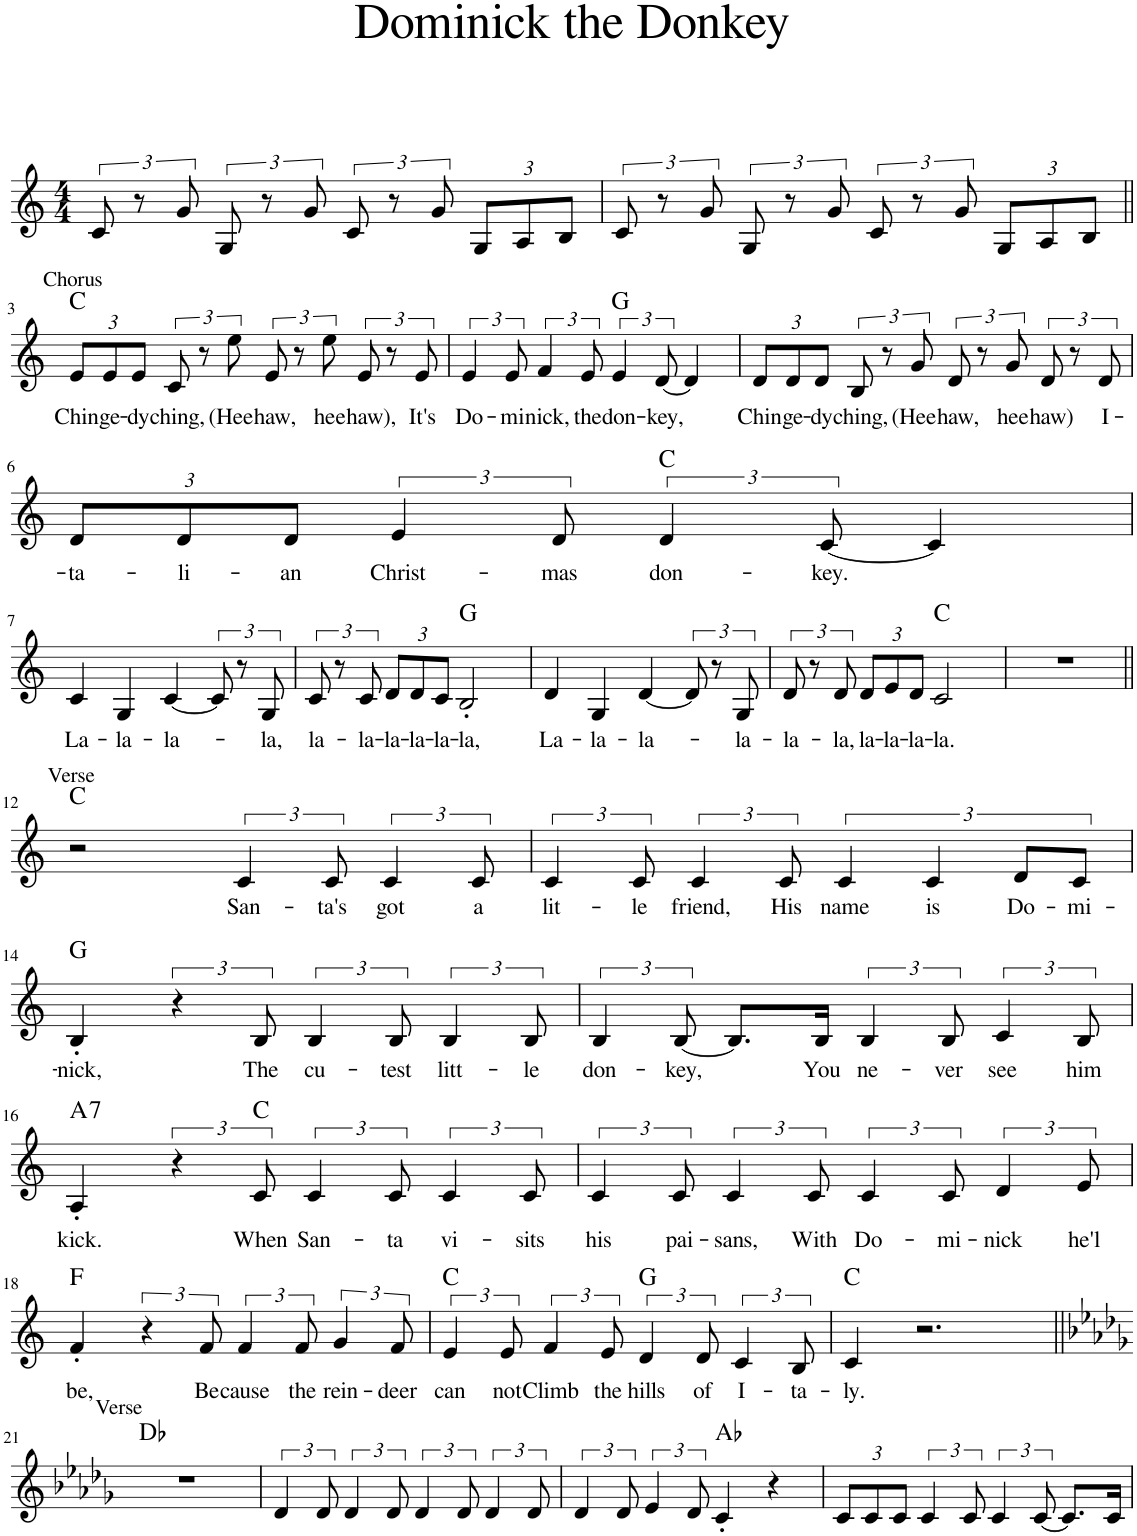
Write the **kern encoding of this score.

**kern	**text	**harte
*part1	*part1	*part1
*staff1	*staff1	*
*I"Tenor Saxophone, Melody	*	*
*I'T. Sax.	*	*
*clefG2	*	*
*Trd8c14	*	*
*k[]	*	*
*M4/4	*	*
=1	=1	=1
12c/	.	.
12r	.	.
12g/	.	.
12G/	.	.
12r	.	.
12g/	.	.
12c/	.	.
12r	.	.
12g/	.	.
*Xbrackettup	*	*
12G/L	.	.
12A/	.	.
12B/J	.	.
=2	=2	=2
*brackettup	*	*
12c/	.	.
12r	.	.
12g/	.	.
12G/	.	.
12r	.	.
12g/	.	.
12c/	.	.
12r	.	.
12g/	.	.
*Xbrackettup	*	*
12G/L	.	.
12A/	.	.
12B/J	.	.
!!LO:LB:g=z
=3||	=3||	=3||
!LO:TX:a:t=Chorus	!	!
!	!LO:LY:b	!
12e/L	Chin-	C:maj
!	!LO:LY:b	!
12e/	-ge-	.
!	!LO:LY:b	!
12e/J	-dy	.
*brackettup	*	*
!	!LO:LY:b	!
12c/	ching,	.
12r	.	.
!	!LO:LY:b	!
12ee\	(Hee-	.
!	!LO:LY:b	!
12e/	-haw,	.
12r	.	.
!	!LO:LY:b	!
12ee\	hee-	.
!	!LO:LY:b	!
12e/	-haw),	.
12r	.	.
!	!LO:LY:b	!
12e/	It's	.
=4	=4	=4
!	!LO:LY:b	!
6e/	Do-	.
!	!LO:LY:b	!
12e/	-mi-	.
!	!LO:LY:b	!
6f/	-nick,	.
!	!LO:LY:b	!
12e/	the	.
!	!LO:LY:b	!
6e/	don-	G:maj
!	!LO:LY:b	!
[12d/	-key,	.
4d/]	.	.
=5	=5	=5
*Xbrackettup	*	*
!	!LO:LY:b	!
12d/L	Chin-	.
!	!LO:LY:b	!
12d/	-ge-	.
!	!LO:LY:b	!
12d/J	-dy	.
*brackettup	*	*
!	!LO:LY:b	!
12B/	ching,	.
12r	.	.
!	!LO:LY:b	!
12g/	(Hee-	.
!	!LO:LY:b	!
12d/	-haw,	.
12r	.	.
!	!LO:LY:b	!
12g/	hee-	.
!	!LO:LY:b	!
12d/	-haw)	.
12r	.	.
!	!LO:LY:b	!
12d/	I-	.
!!LO:LB:g=z
=6	=6	=6
*Xbrackettup	*	*
!	!LO:LY:b	!
12d/L	-ta-	.
!	!LO:LY:b	!
12d/	-li-	.
!	!LO:LY:b	!
12d/J	-an	.
*brackettup	*	*
!	!LO:LY:b	!
6e/	Christ-	.
!	!LO:LY:b	!
12d/	-mas	.
!	!LO:LY:b	!
6d/	don-	C:maj
!	!LO:LY:b	!
[12c/	-key.	.
4c/]	.	.
!!LO:LB:g=z
=7	=7	=7
!	!LO:LY:b	!
4c/	La-	.
!	!LO:LY:b	!
4G/	la-	.
!	!LO:LY:b	!
[4c/	-la-	.
12c/]	.	.
12r	.	.
!	!LO:LY:b	!
12G/	-la,	.
=8	=8	=8
!	!LO:LY:b	!
12c/	la-	.
12r	.	.
!	!LO:LY:b	!
12c/	-la-	.
*Xbrackettup	*	*
!	!LO:LY:b	!
12d/L	-la-	.
!	!LO:LY:b	!
12d/	-la-	.
!	!LO:LY:b	!
12c/J	-la-	.
!	!LO:LY:b	!
2B'/	-la,	G:maj
=9	=9	=9
!	!LO:LY:b	!
4d/	La-	.
!	!LO:LY:b	!
4G/	-la-	.
!	!LO:LY:b	!
[4d/	-la-	.
*brackettup	*	*
12d/]	.	.
12r	.	.
!	!LO:LY:b	!
12G/	-la-	.
=10	=10	=10
!	!LO:LY:b	!
12d/	-la-	.
12r	.	.
!	!LO:LY:b	!
12d/	-la,	.
*Xbrackettup	*	*
!	!LO:LY:b	!
12d/L	la-	.
!	!LO:LY:b	!
12e/	-la-	.
!	!LO:LY:b	!
12d/J	-la-	.
!	!LO:LY:b	!
2c/	-la.	C:maj
=11	=11	=11
1r	.	.
!!LO:LB:g=z
=12||	=12||	=12||
!LO:TX:a:t=Verse	!	!
2r	.	C:maj
*brackettup	*	*
!	!LO:LY:b	!
6c/	San-	.
!	!LO:LY:b	!
12c/	-ta's	.
!	!LO:LY:b	!
6c/	got	.
!	!LO:LY:b	!
12c/	a	.
=13	=13	=13
!	!LO:LY:b	!
6c/	lit-	.
!	!LO:LY:b	!
12c/	-le	.
!	!LO:LY:b	!
6c/	friend,	.
!	!LO:LY:b	!
12c/	His	.
!	!LO:LY:b	!
6c/	name	.
!	!LO:LY:b	!
6c/	is	.
!	!LO:LY:b	!
12d/L	Do-	.
!	!LO:LY:b	!
12c/J	-mi-	.
!!LO:LB:g=z
=14	=14	=14
!	!LO:LY:b	!
4B'/	-nick,	G:maj
6r	.	.
!	!LO:LY:b	!
12B/	The	.
!	!LO:LY:b	!
6B/	cu-	.
!	!LO:LY:b	!
12B/	-test	.
!	!LO:LY:b	!
6B/	litt-	.
!	!LO:LY:b	!
12B/	-le	.
=15	=15	=15
!	!LO:LY:b	!
6B/	don-	.
!	!LO:LY:b	!
[12B/	-key,	.
8.B/L]	.	.
!	!LO:LY:b	!
16B/Jk	You	.
!	!LO:LY:b	!
6B/	ne-	.
!	!LO:LY:b	!
12B/	-ver	.
!	!LO:LY:b	!
6c/	see	.
!	!LO:LY:b	!
12B/	him	.
!!LO:LB:g=z
=16	=16	=16
!	!LO:LY:b	!LO:H:kt=7
4A'/	kick.	A:7
6r	.	.
!	!LO:LY:b	!
12c/	When	C:maj
!	!LO:LY:b	!
6c/	San-	.
!	!LO:LY:b	!
12c/	-ta	.
!	!LO:LY:b	!
6c/	vi-	.
!	!LO:LY:b	!
12c/	-sits	.
=17	=17	=17
!	!LO:LY:b	!
6c/	his	.
!	!LO:LY:b	!
12c/	pai-	.
!	!LO:LY:b	!
6c/	-sans,	.
!	!LO:LY:b	!
12c/	With	.
!	!LO:LY:b	!
6c/	Do-	.
!	!LO:LY:b	!
12c/	-mi-	.
!	!LO:LY:b	!
6d/	-nick	.
!	!LO:LY:b	!
12e/	he'l	.
!!LO:LB:g=z
=18	=18	=18
!	!LO:LY:b	!
4f'/	be,	F:maj
6r	.	.
!	!LO:LY:b	!
12f/	Be-	.
!	!LO:LY:b	!
6f/	-cause	.
!	!LO:LY:b	!
12f/	the	.
!	!LO:LY:b	!
6g/	rein-	.
!	!LO:LY:b	!
12f/	-deer	.
=19	=19	=19
!	!LO:LY:b	!
6e/	can	C:maj
!	!LO:LY:b	!
12e/	not	.
!	!LO:LY:b	!
6f/	Climb	.
!	!LO:LY:b	!
12e/	the	.
!	!LO:LY:b	!
6d/	hills	G:maj
!	!LO:LY:b	!
12d/	of	.
!	!LO:LY:b	!
6c/	I-	.
!	!LO:LY:b	!
12B/	-ta-	.
=20	=20	=20
!	!LO:LY:b	!
4c/	-ly.	C:maj
2.r	.	.
!!LO:LB:g=z
=21||	=21||	=21||
*k[b-e-a-d-g-]	*	*
!LO:TX:a:t=Verse	!	!
1r	.	Db:maj
=22	=22	=22
6d-/	.	.
12d-/	.	.
6d-/	.	.
12d-/	.	.
6d-/	.	.
12d-/	.	.
6d-/	.	.
12d-/	.	.
=23	=23	=23
6d-/	.	.
12d-/	.	.
6e-/	.	.
12d-/	.	.
4c'/	.	Ab:maj
4r	.	.
=24	=24	=24
*Xbrackettup	*	*
12c/L	.	.
12c/	.	.
12c/J	.	.
*brackettup	*	*
6c/	.	.
12c/	.	.
6c/	.	.
[12c/	.	.
8.c/L]	.	.
16c/Jk	.	.
=	=	=
*-	*-	*-
